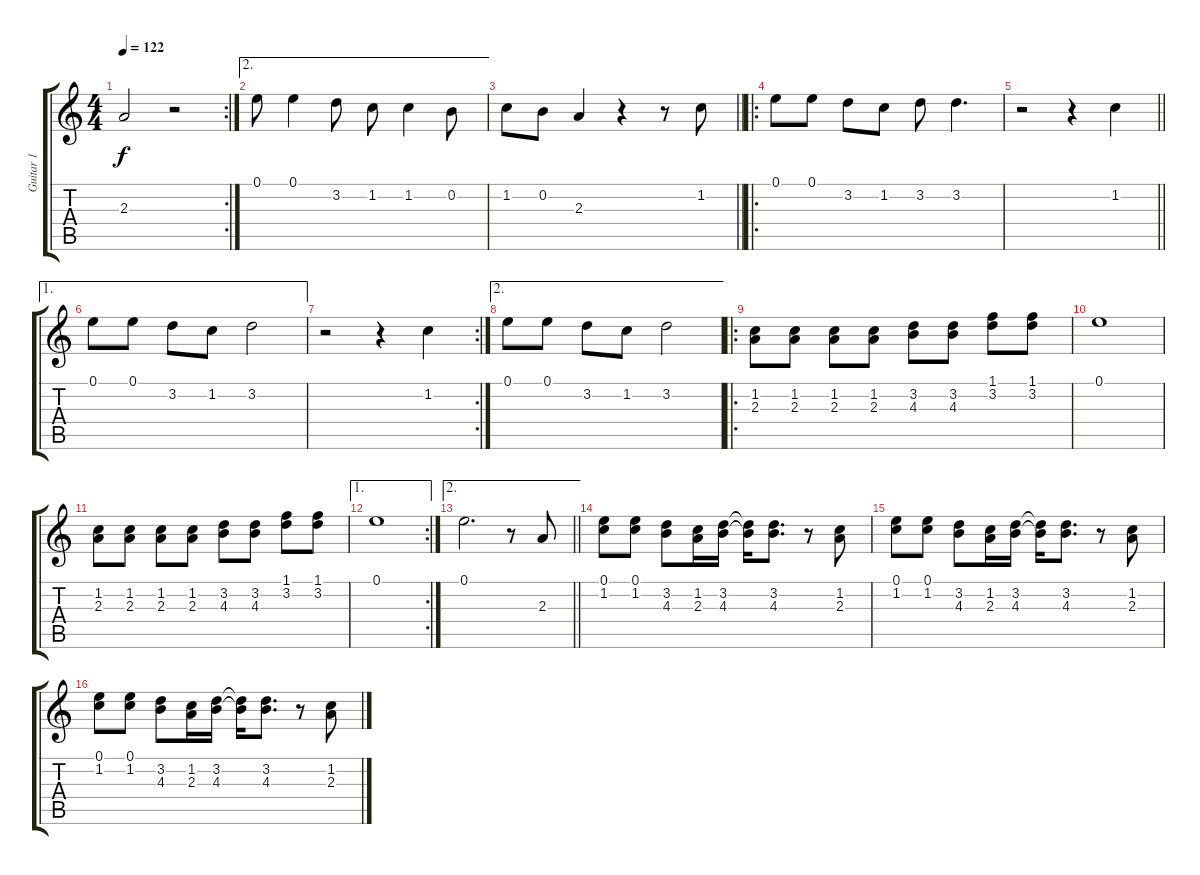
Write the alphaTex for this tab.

\track ("Guitar 1" "Guitar 1") {instrument acousticguitarsteel}
\staff {score tabs}
\tuning (E4 B3 G3 D3 A2 E2) {hide}
\rc 2
\ts (4 4)
\tempo 122
\clef g2
\ks c
2.3.2{dy f} r.2 |
\ae 2
0.1.8 0.1.4 3.2.8 1.2.8 1.2.4 0.2.8 |
\barLineRight lightlight
1.2.8 0.2.8 2.3.4 r.4 r.8 1.2.8 |
\ro
0.1.8 0.1.8 3.2.8 1.2.8 3.2.8 3.2.4{d} |
\barLineRight lightlight
r.2 r.4 1.2.4 |
\ae 1
0.1.8 0.1.8 3.2.8 1.2.8 3.2.2 |
\rc 2
r.2 r.4 1.2.4 |
\ae 2
0.1.8 0.1.8 3.2.8 1.2.8 3.2.2 |
\ro
(1.2 2.3).8 (1.2 2.3).8 (1.2 2.3).8 (1.2 2.3).8 (3.2 4.3).8 (3.2 4.3).8 (1.1 3.2).8 (1.1 3.2).8 |
0.1.1 |
(1.2 2.3).8 (1.2 2.3).8 (1.2 2.3).8 (1.2 2.3).8 (3.2 4.3).8 (3.2 4.3).8 (1.1 3.2).8 (1.1 3.2).8 |
\ae 1
\rc 2
0.1.1 |
\ae 2
\barLineRight lightlight
0.1.2{d} r.8 2.3.8 |
(0.1 1.2).8 (0.1 1.2).8 (3.2 4.3).8 (1.2 2.3).16 (3.2 4.3).16 (3.2{t} 4.3{t}).16 (3.2 4.3).8{d} r.8 (1.2 2.3).8 |
(0.1 1.2).8 (0.1 1.2).8 (3.2 4.3).8 (1.2 2.3).16 (3.2 4.3).16 (3.2{t} 4.3{t}).16 (3.2 4.3).8{d} r.8 (1.2 2.3).8 |
(0.1 1.2).8 (0.1 1.2).8 (3.2 4.3).8 (1.2 2.3).16 (3.2 4.3).16 (3.2{t} 4.3{t}).16 (3.2 4.3).8{d} r.8 (1.2 2.3).8
